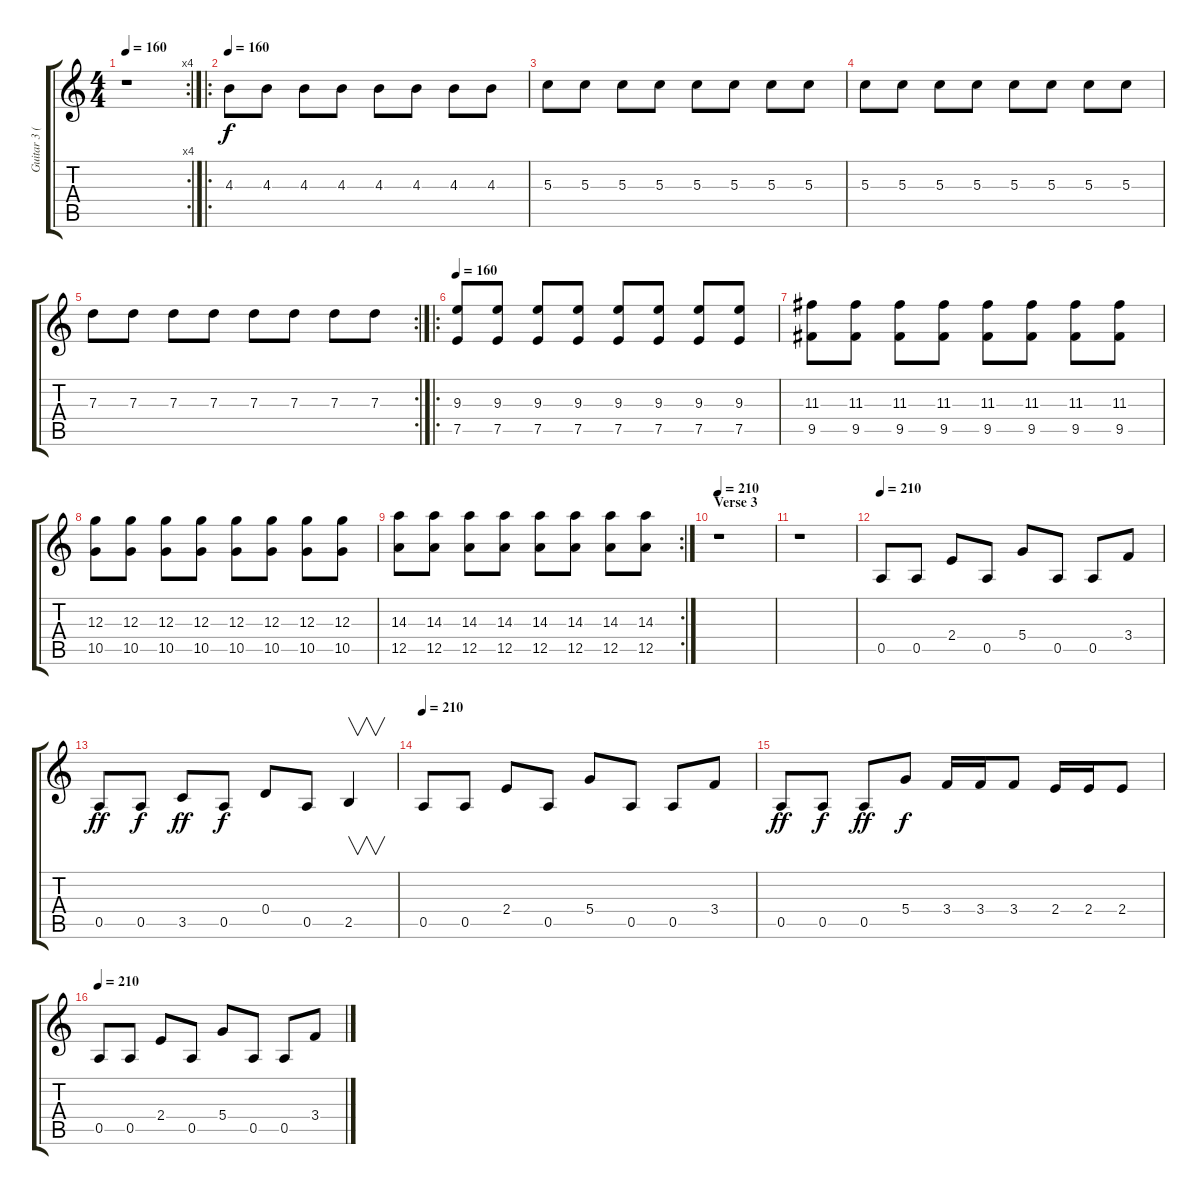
\track ("Guitar 3 (Drop D)" "Guitar 3 (") {instrument distortionguitar}
\staff {score tabs}
\tuning (E4 B3 G3 D3 A2 D2) {hide}
\rc 4
\ts (4 4)
\tempo 160
\clef g2
\ks c
r.1{dy mf} |
\ro
\tempo 160
4.3.8{dy f volume 10} 4.3.8 4.3.8 4.3.8 4.3.8 4.3.8 4.3.8 4.3.8 |
5.3.8 5.3.8 5.3.8 5.3.8 5.3.8 5.3.8 5.3.8 5.3.8 |
5.3.8 5.3.8 5.3.8 5.3.8 5.3.8 5.3.8 5.3.8 5.3.8 |
\rc 2
7.3.8 7.3.8 7.3.8 7.3.8 7.3.8 7.3.8 7.3.8 7.3.8 |
\ro
\tempo 160
(9.3 7.5).8{volume 12} (9.3 7.5).8 (9.3 7.5).8 (9.3 7.5).8 (9.3 7.5).8 (9.3 7.5).8 (9.3 7.5).8 (9.3 7.5).8 |
(11.3 9.5).8 (11.3 9.5).8 (11.3 9.5).8 (11.3 9.5).8 (11.3 9.5).8 (11.3 9.5).8 (11.3 9.5).8 (11.3 9.5).8 |
(12.3 10.5).8 (12.3 10.5).8 (12.3 10.5).8 (12.3 10.5).8 (12.3 10.5).8 (12.3 10.5).8 (12.3 10.5).8 (12.3 10.5).8 |
\rc 2
(14.3 12.5).8 (14.3 12.5).8 (14.3 12.5).8 (14.3 12.5).8 (14.3 12.5).8 (14.3 12.5).8 (14.3 12.5).8 (14.3 12.5).8 |
\section ("" "Verse 3")
\tempo 210
r.1 |
r.1 |
\tempo 210
0.5.8 0.5.8 2.4.8 0.5.8 5.4.8 0.5.8 0.5.8 3.4.8 |
0.5.8{dy ff} 0.5.8{dy f} 3.5.8{dy ff} 0.5.8{dy f} 0.4.8 0.5.8 2.5.4{v} |
\tempo 210
0.5.8 0.5.8 2.4.8 0.5.8 5.4.8 0.5.8 0.5.8 3.4.8 |
0.5.8{dy ff} 0.5.8{dy f} 0.5.8{dy ff} 5.4.8{dy f} 3.4.16 3.4.16 3.4.8 2.4.16 2.4.16 2.4.8 |
\tempo 210
0.5.8 0.5.8 2.4.8 0.5.8 5.4.8 0.5.8 0.5.8 3.4.8
